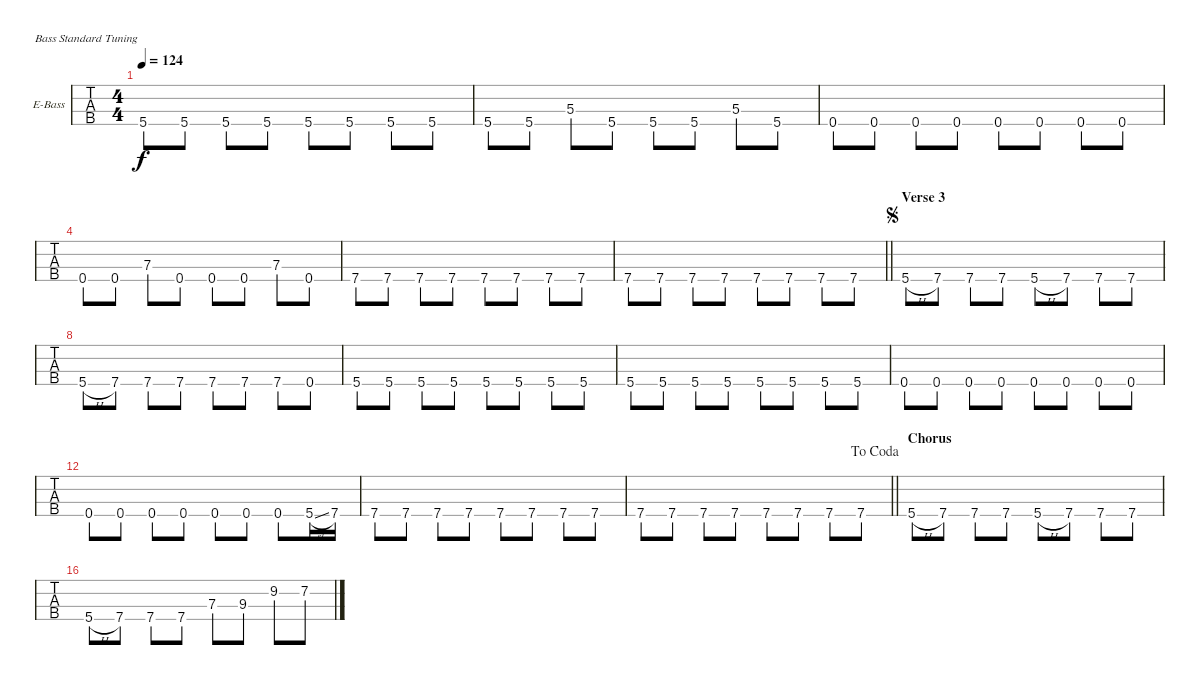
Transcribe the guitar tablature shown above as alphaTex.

\bracketExtendMode nobrackets
\firstSystemTrackNameOrientation horizontal
\otherSystemsTrackNameOrientation horizontal
\defaultBarNumberDisplay FirstOfSystem
\track ("Bass" "E-Bass") {instrument electricbasspick}
\staff {tabs}
\tuning (G2 D2 A1 E1)
\ts (4 4)
\tempo 124
\clef f4
\ks g#minor
5.4.8{dy f} 5.4.8 5.4.8 5.4.8 5.4.8 5.4.8 5.4.8 5.4.8 |
5.4.8 5.4.8 5.3.8 5.4.8 5.4.8 5.4.8 5.3.8 5.4.8 |
\ks b
0.4.8 0.4.8 0.4.8 0.4.8 0.4.8 0.4.8 0.4.8 0.4.8 |
\ks g#minor
0.4.8 0.4.8 7.3.8 0.4.8 0.4.8 0.4.8 7.3.8 0.4.8 |
7.4.8 7.4.8 7.4.8 7.4.8 7.4.8 7.4.8 7.4.8 7.4.8 |
\barLineRight lightlight
7.4.8 7.4.8 7.4.8 7.4.8 7.4.8 7.4.8 7.4.8 7.4.8 |
\section ("" "Verse 3")
\jump segno
\ks b
5.4{h}.8 7.4.8 7.4.8 7.4.8 5.4{h}.8 7.4.8 7.4.8 7.4.8 |
\ks g#minor
5.4{h}.8 7.4.8 7.4.8 7.4.8 7.4.8 7.4.8 7.4.8 0.4.8 |
5.4.8 5.4.8 5.4.8 5.4.8 5.4.8 5.4.8 5.4.8 5.4.8 |
5.4.8 5.4.8 5.4.8 5.4.8 5.4.8 5.4.8 5.4.8 5.4.8 |
\ks b
0.4.8 0.4.8 0.4.8 0.4.8 0.4.8 0.4.8 0.4.8 0.4.8 |
\ks g#minor
0.4.8 0.4.8 0.4.8 0.4.8 0.4.8 0.4.8 0.4.8 5.4{sl}.16 7.4.16 |
7.4.8 7.4.8 7.4.8 7.4.8 7.4.8 7.4.8 7.4.8 7.4.8 |
\jump dacoda
\barLineRight lightlight
7.4.8 7.4.8 7.4.8 7.4.8 7.4.8 7.4.8 7.4.8 7.4.8 |
\section ("" "Chorus")
\ks b
5.4{h}.8 7.4.8 7.4.8 7.4.8 5.4{h}.8 7.4.8 7.4.8 7.4.8 |
\ks g#minor
5.4{h}.8 7.4.8 7.4.8 7.4.8 7.3.8 9.3.8 9.2.8 7.2.8
